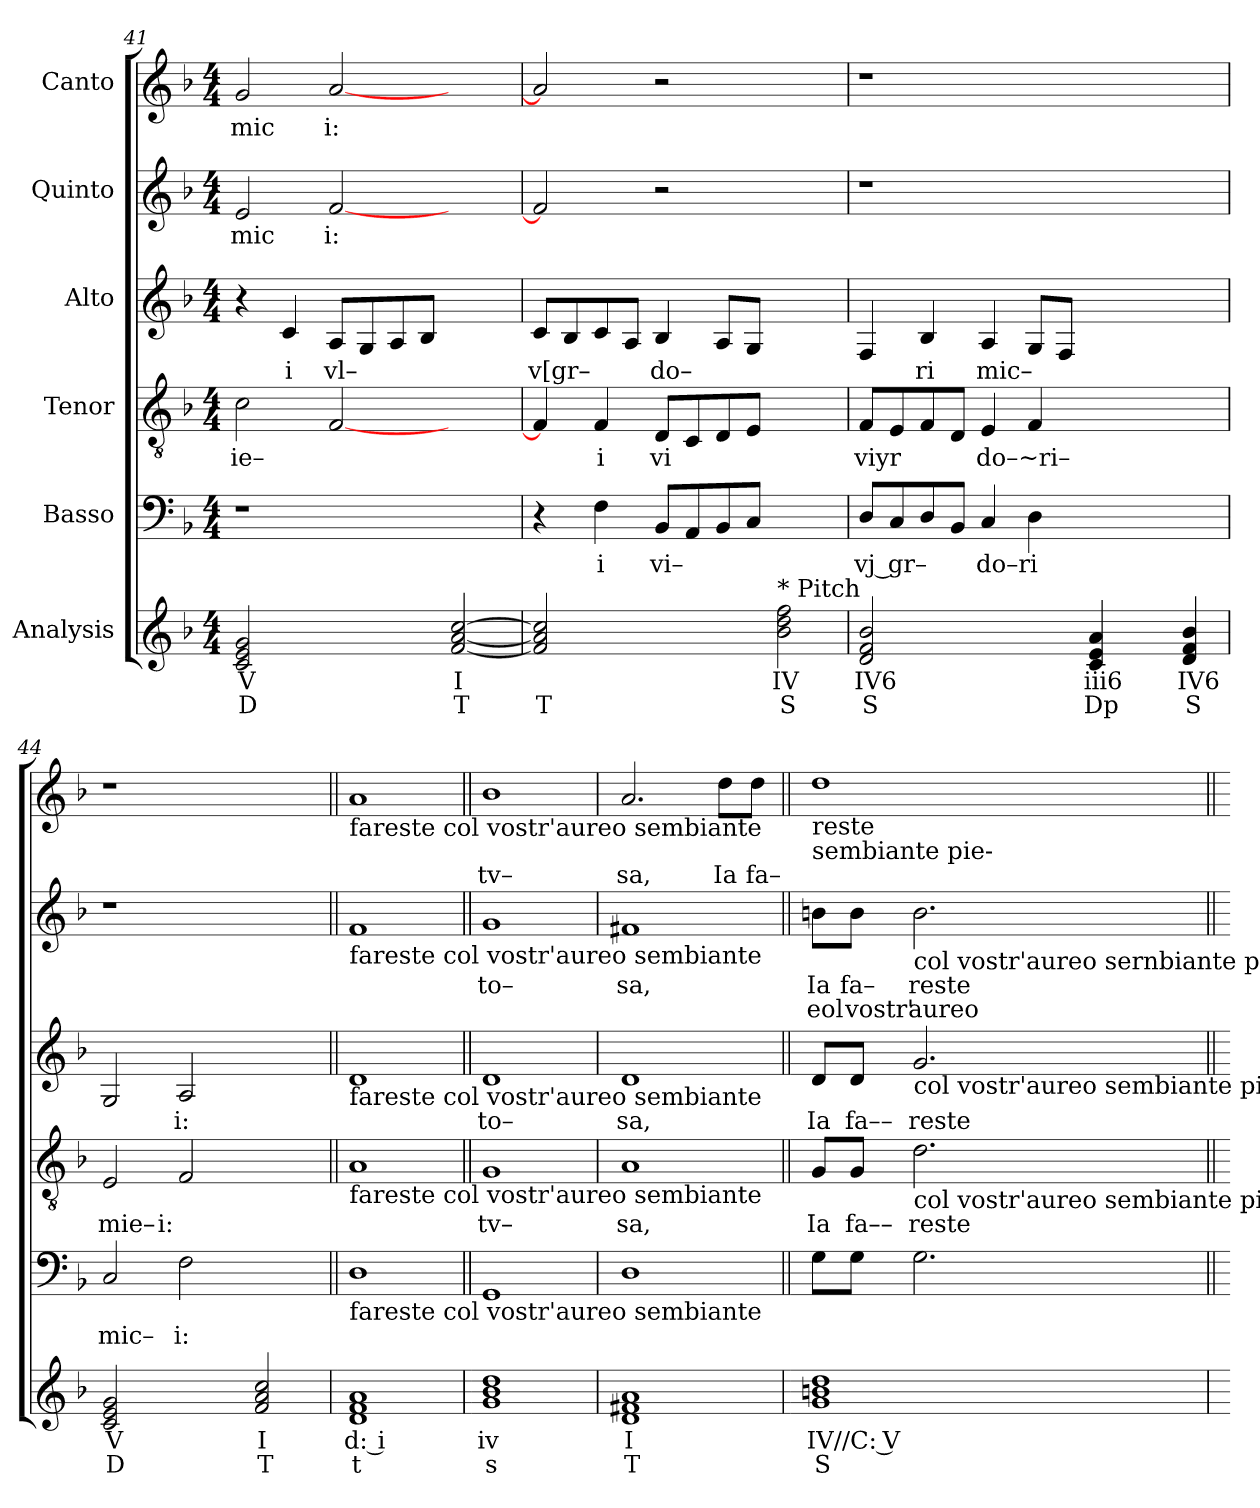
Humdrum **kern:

**kern	**text	**text	**kern	**text	**kern	**text	**kern	**text	**kern	**text	**text	**kern	**text
*part6	*part6	*part6	*part5	*part5	*part4	*part4	*part3	*part3	*part2	*part2	*part2	*part1	*part1
*staff6	*staff6	*staff6	*staff5	*staff5	*staff4	*staff4	*staff3	*staff3	*staff2	*staff2	*staff2	*staff1	*staff1
*I"Analysis	*	*	*I"Basso	*	*I"Tenor	*	*I"Alto	*	*I"Quinto	*	*	*I"Canto	*
*	*	*	*clefF4	*	*clefGv2	*	*clefG2	*	*clefG2	*	*	*clefG2	*
*k[b-]	*	*	*k[b-]	*	*k[b-]	*	*k[b-]	*	*k[b-]	*	*	*k[b-]	*
*	*	*	*F:	*	*F:	*	*F:	*	*F:	*	*	*F:	*
*M4/4	*	*	*M4/4	*	*M4/4	*	*M4/4	*	*M4/4	*	*	*M4/4	*
=41	=41	=41	=41	=41	=41	=41	=41	=41	=41	=41	=41	=41	=41
!	!	!	!	!	!	!LO:LY:b	!	!	!	!	!	!	!
!	!	!	!	!	!	!	!	!	!	!LO:LY:b	!	!	!
!	!	!	!	!	!	!	!	!	!	!	!	!	!LO:LY:b
2c 2e 2g	V	D	1r	.	2c\	ie–	4r	.	2e/	mic	.	2g/	mic
!	!	!	!	!	!	!	!	!LO:LY:b	!	!	!	!	!
.	.	.	.	.	.	.	4c/	i	.	.	.	.	.
!	!	!	!	!	!	!	!	!LO:LY:b	!	!	!	!	!
!	!	!	!	!	!	!	!	!	!	!LO:LY:b	!	!	!
!	!	!	!	!	!	!	!	!	!	!	!	!	!LO:LY:b
2ryy	.	.	.	.	[2F/	.	8A/L	vl–	[2f/	i:	.	[2a/	i:
.	.	.	.	.	.	.	8G/	.	.	.	.	.	.
.	.	.	.	.	.	.	8A/	.	.	.	.	.	.
.	.	.	.	.	.	.	8B-/J	.	.	.	.	.	.
[2f [2a [2cc	I	T	2ryy	.	2ryy	.	2ryy	.	2ryy	.	.	2ryy	.
=42	=42	=42	=42	=42	=42	=42	=42	=42	=42	=42	=42	=42	=42
!	!	!	!	!	!	!	!	!LO:LY:b	!	!	!	!	!
2f] 2a] 2cc]	.	T	4r	.	4F/]	.	8c/L	v[gr–	2f/]	.	.	2a/]	.
.	.	.	.	.	.	.	8B-/	.	.	.	.	.	.
!	!	!	!	!LO:LY:b	!	!	!	!	!	!	!	!	!
!	!	!	!	!	!	!LO:LY:b	!	!	!	!	!	!	!
.	.	.	4F\	i	4F/	i	8c/	.	.	.	.	.	.
.	.	.	.	.	.	.	8A/J	.	.	.	.	.	.
!	!	!	!	!LO:LY:b	!	!	!	!	!	!	!	!	!
!	!	!	!	!	!	!LO:LY:b	!	!	!	!	!	!	!
!	!	!	!	!	!	!	!	!LO:LY:b	!	!	!	!	!
2ryy	.	.	8BB-/L	vi–	8D/L	vi	4B-/	do–	2r	.	.	2r	.
.	.	.	8AA/	.	8C/	.	.	.	.	.	.	.	.
.	.	.	8BB-/	.	8D/	.	8A/L	.	.	.	.	.	.
.	.	.	8C/J	.	8E/J	.	8G/J	.	.	.	.	.	.
!LO:TX:a:t=* Pitch	!	!	!	!	!	!	!	!	!	!	!	!	!
2b- 2dd 2ff	IV	S	2ryy	.	2ryy	.	2ryy	.	2ryy	.	.	2ryy	.
=43	=43	=43	=43	=43	=43	=43	=43	=43	=43	=43	=43	=43	=43
!	!	!	!	!LO:LY:b	!	!	!	!	!	!	!	!	!
!	!	!	!	!	!	!LO:LY:b	!	!	!	!	!	!	!
2d 2f 2b-	IV6	S	8D/L	vj gr–	8F/L	viyr	4F/	.	1r	.	.	1r	.
.	.	.	8C/	.	8E/	.	.	.	.	.	.	.	.
!	!	!	!	!	!	!	!	!LO:LY:b	!	!	!	!	!
.	.	.	8D/	.	8F/	.	4B-/	ri	.	.	.	.	.
.	.	.	8BB-/J	.	8D/J	.	.	.	.	.	.	.	.
!	!	!	!	!LO:LY:b	!	!	!	!	!	!	!	!	!
!	!	!	!	!	!	!LO:LY:b	!	!	!	!	!	!	!
!	!	!	!	!	!	!	!	!LO:LY:b	!	!	!	!	!
2ryy	.	.	4C/	do–ri	4E/	do–~ri–	4A/	mic–	.	.	.	.	.
.	.	.	4D\	.	4F/	.	8G/L	.	.	.	.	.	.
.	.	.	.	.	.	.	8F/J	.	.	.	.	.	.
4c 4e 4a	iii6	Dp	2.ryy	.	2.ryy	.	2.ryy	.	2.ryy	.	.	2.ryy	.
4ryy	.	.	.	.	.	.	.	.	.	.	.	.	.
4d 4f 4b-	IV6	S	.	.	.	.	.	.	.	.	.	.	.
=44	=44	=44	=44	=44	=44	=44	=44	=44	=44	=44	=44	=44	=44
!	!	!	!	!LO:LY:b	!	!	!	!	!	!	!	!	!
!	!	!	!	!	!	!LO:LY:b	!	!	!	!	!	!	!
2c 2e 2g	V	D	2C/	mic–	2E/	mie–	2G/	.	1r	.	.	1r	.
!	!	!	!	!LO:LY:b	!	!	!	!	!	!	!	!	!
!	!	!	!	!	!	!LO:LY:b	!	!	!	!	!	!	!
!	!	!	!	!	!	!	!	!LO:LY:b	!	!	!	!	!
2ryy	.	.	2F\	i:	2F/	i:	2A/	i:	.	.	.	.	.
2f 2a 2cc	I	T	2ryy	.	2ryy	.	2ryy	.	2ryy	.	.	2ryy	.
=45	=45||	=45||	=45||	=45||	=45||	=45||	=45||	=45||	=45||	=45||	=45||	=45||	=45||
!	!	!	!	!	!	!	!	!	!	!	!	!LO:TX:b:t=fareste col vostr'aureo sembiante	!
!	!	!	!	!	!	!	!	!	!LO:TX:b:t=fareste col vostr'aureo sembiante	!	!	!	!
!	!	!	!	!	!	!	!LO:TX:b:t=fareste col vostr'aureo sembiante	!	!	!	!	!	!
!	!	!	!	!	!LO:TX:b:t=fareste col vostr'aureo sembiante	!	!	!	!	!	!	!	!
!	!	!	!LO:TX:b:t=fareste col vostr'aureo sembiante	!	!	!	!	!	!	!	!	!	!
1d 1f 1a	d: i	t	1D	.	1A	.	1d	.	1f	.	.	1a	.
=46	=46||	=46||	=46||	=46||	=46||	=46||	=46||	=46||	=46||	=46||	=46||	=46||	=46||
!	!	!	!	!	!	!LO:LY:b	!	!	!	!	!	!	!
!	!	!	!	!	!	!	!	!LO:LY:b	!	!	!	!	!
!	!	!	!	!	!	!	!	!	!	!LO:LY:b	!	!	!
!	!	!	!	!	!	!	!	!	!	!	!	!	!LO:LY:b
1g 1b- 1dd	iv	s	1GG	.	1G	tv–	1d	to–	1g	to–	.	1b-	tv–
=47	=47	=47	=47	=47	=47	=47	=47	=47	=47	=47	=47	=47	=47
!	!	!	!	!	!	!LO:LY:b	!	!	!	!	!	!	!
!	!	!	!	!	!	!	!	!LO:LY:b	!	!	!	!	!
!	!	!	!	!	!	!	!	!	!	!LO:LY:b	!	!	!
!	!	!	!	!	!	!	!	!	!	!	!	!	!LO:LY:b
1d 1f#X 1a	I	T	1D	.	1A	sa,	1d	sa,	1f#X	sa,	.	2.a/	sa,
!	!	!	!	!	!	!	!	!	!	!	!	!	!LO:LY:b
.	.	.	.	.	.	.	.	.	.	.	.	8dd\L	Ia
!	!	!	!	!	!	!	!	!	!	!	!	!	!LO:LY:b
.	.	.	.	.	.	.	.	.	.	.	.	8dd\J	fa–
=48	=48||	=48||	=48||	=48||	=48||	=48||	=48||	=48||	=48||	=48||	=48||	=48||	=48||
!	!	!	!	!	!	!LO:LY:b	!	!	!	!	!	!	!
!	!	!	!	!	!	!	!	!LO:LY:b	!	!	!	!	!
!	!	!	!	!	!	!	!	!	!	!	!	!LO:TX:b:t=reste	!
!	!	!	!	!	!	!	!	!	!	!	!	!LO:TX:b:t=sembiante pie-	!
!	!	!	!	!	!	!	!	!	!	!LO:LY:b	!LO:LY:b	!	!
1g 1bn 1dd	IV//C: V	S	8G\L	.	8G/L	Ia	8d/L	Ia	8bn\L	Ia	eol	1dd	.
!	!	!	!	!	!	!LO:LY:b	!	!	!	!	!	!	!
!	!	!	!	!	!	!	!	!LO:LY:b	!	!	!	!	!
!	!	!	!	!	!	!	!	!	!	!LO:LY:b	!LO:LY:b	!	!
.	.	.	8G\J	.	8G/J	fa––	8d/J	fa––	8b\J	fa–	vostr'	.	.
!	!	!	!	!	!	!LO:LY:b	!	!	!	!	!	!	!
!	!	!	!	!	!	!	!	!LO:LY:b	!	!	!	!	!
!	!	!	!	!	!	!	!	!	!LO:TX:b:t=col vostr'aureo sernbiante pie-	!	!	!	!
!	!	!	!	!	!	!	!LO:TX:b:t=col vostr'aureo sembiante pie-	!	!	!	!	!	!
!	!	!	!	!	!LO:TX:b:t=col vostr'aureo sembiante pie-	!	!	!	!	!	!	!	!
!	!	!	!	!	!	!	!	!	!	!LO:LY:b	!LO:LY:b	!	!
.	.	.	2.G\	.	2.d\	reste	2.g/	reste	2.b\	reste	aureo	.	.
=	=||	=||	=||	=||	=||	=||	=||	=||	=||	=||	=||	=||	=||
*-	*-	*-	*-	*-	*-	*-	*-	*-	*-	*-	*-	*-	*-
